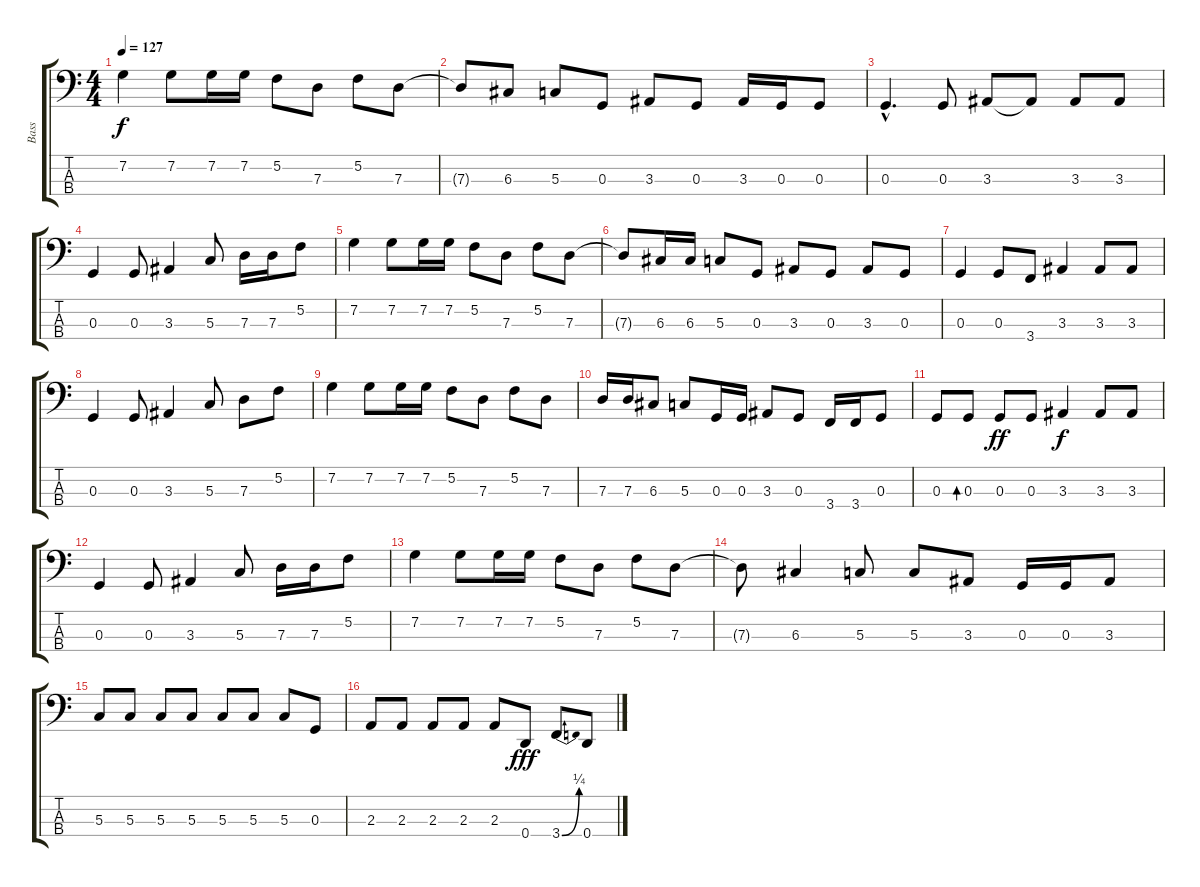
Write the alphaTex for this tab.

\track ("Bass" "Bass") {instrument electricbasspick}
\staff {score tabs}
\tuning (F2 C2 G1 D1) {hide}
\ts (4 4)
\tempo 127
\clef f4
\ks c
7.2.4{dy f} 7.2.8 7.2.16 7.2.16 5.2.8 7.3.8 5.2.8 7.3.8 |
7.3{t}.8 6.3.8 5.3.8 0.3.8 3.3.8 0.3.8 3.3.16 0.3.16 0.3.8 |
0.3{hac}.4{d} 0.3.8 3.3.8 3.3{t}.8 3.3.8 3.3.8 |
0.3.4 0.3.8 3.3.4 5.3.8 7.3.16 7.3.16 5.2.8 |
7.2.4 7.2.8 7.2.16 7.2.16 5.2.8 7.3.8 5.2.8 7.3.8 |
7.3{t}.8 6.3.16 6.3.16 5.3.8 0.3.8 3.3.8 0.3.8 3.3.8 0.3.8 |
0.3.4 0.3.8 3.4.8 3.3.4 3.3.8 3.3.8 |
0.3.4 0.3.8 3.3.4 5.3.8 7.3.8 5.2.8 |
7.2.4 7.2.8 7.2.16 7.2.16 5.2.8 7.3.8 5.2.8 7.3.8 |
7.3.16 7.3.16 6.3.8 5.3.8 0.3.16 0.3.16 3.3.8 0.3.8 3.4.16 3.4.16 0.3.8 |
0.3.8 0.3.8{bd 240} 0.3.8{dy ff} 0.3.8 3.3.4{dy f} 3.3.8 3.3.8 |
0.3.4 0.3.8 3.3.4 5.3.8 7.3.16 7.3.16 5.2.8 |
7.2.4 7.2.8 7.2.16 7.2.16 5.2.8 7.3.8 5.2.8 7.3.8 |
7.3{t}.8 6.3.4 5.3.8 5.3.8 3.3.8 0.3.16 0.3.16 3.3.8 |
5.3.8 5.3.8 5.3.8 5.3.8 5.3.8 5.3.8 5.3.8 0.3.8 |
2.3.8 2.3.8 2.3.8 2.3.8 2.3.8 0.4.8{dy fff} 3.4{be (bend 0 0 60 1)}.8 0.4.8
